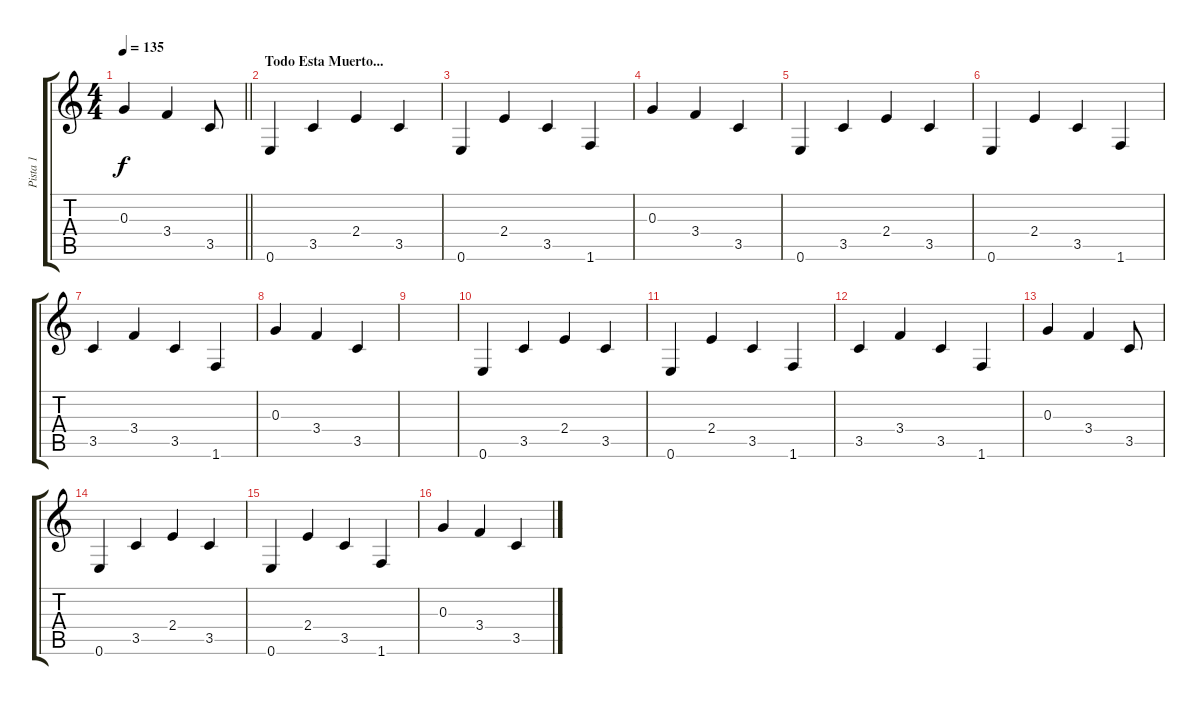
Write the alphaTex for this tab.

\track ("Pista 1" "Pista 1") {instrument acousticguitarsteel}
\staff {score tabs}
\tuning (E4 B3 G3 D3 A2 E2) {hide}
\ts (4 4)
\tempo 135
\clef g2
\barLineRight lightlight
\ks c
0.3.4{dy f} 3.4.4 3.5.8 |
\section ("" "Todo Esta Muerto...")
0.6.4 3.5.4 2.4.4 3.5.4 |
0.6.4 2.4.4 3.5.4 1.6.4 |
0.3.4 3.4.4 3.5.4 |
0.6.4 3.5.4 2.4.4 3.5.4 |
0.6.4 2.4.4 3.5.4 1.6.4 |
3.5.4 3.4.4 3.5.4 1.6.4 |
0.3.4 3.4.4 3.5.4 |
|
0.6.4 3.5.4 2.4.4 3.5.4 |
0.6.4 2.4.4 3.5.4 1.6.4 |
3.5.4 3.4.4 3.5.4 1.6.4 |
0.3.4 3.4.4 3.5.8 |
0.6.4 3.5.4 2.4.4 3.5.4 |
0.6.4 2.4.4 3.5.4 1.6.4 |
0.3.4 3.4.4 3.5.4
